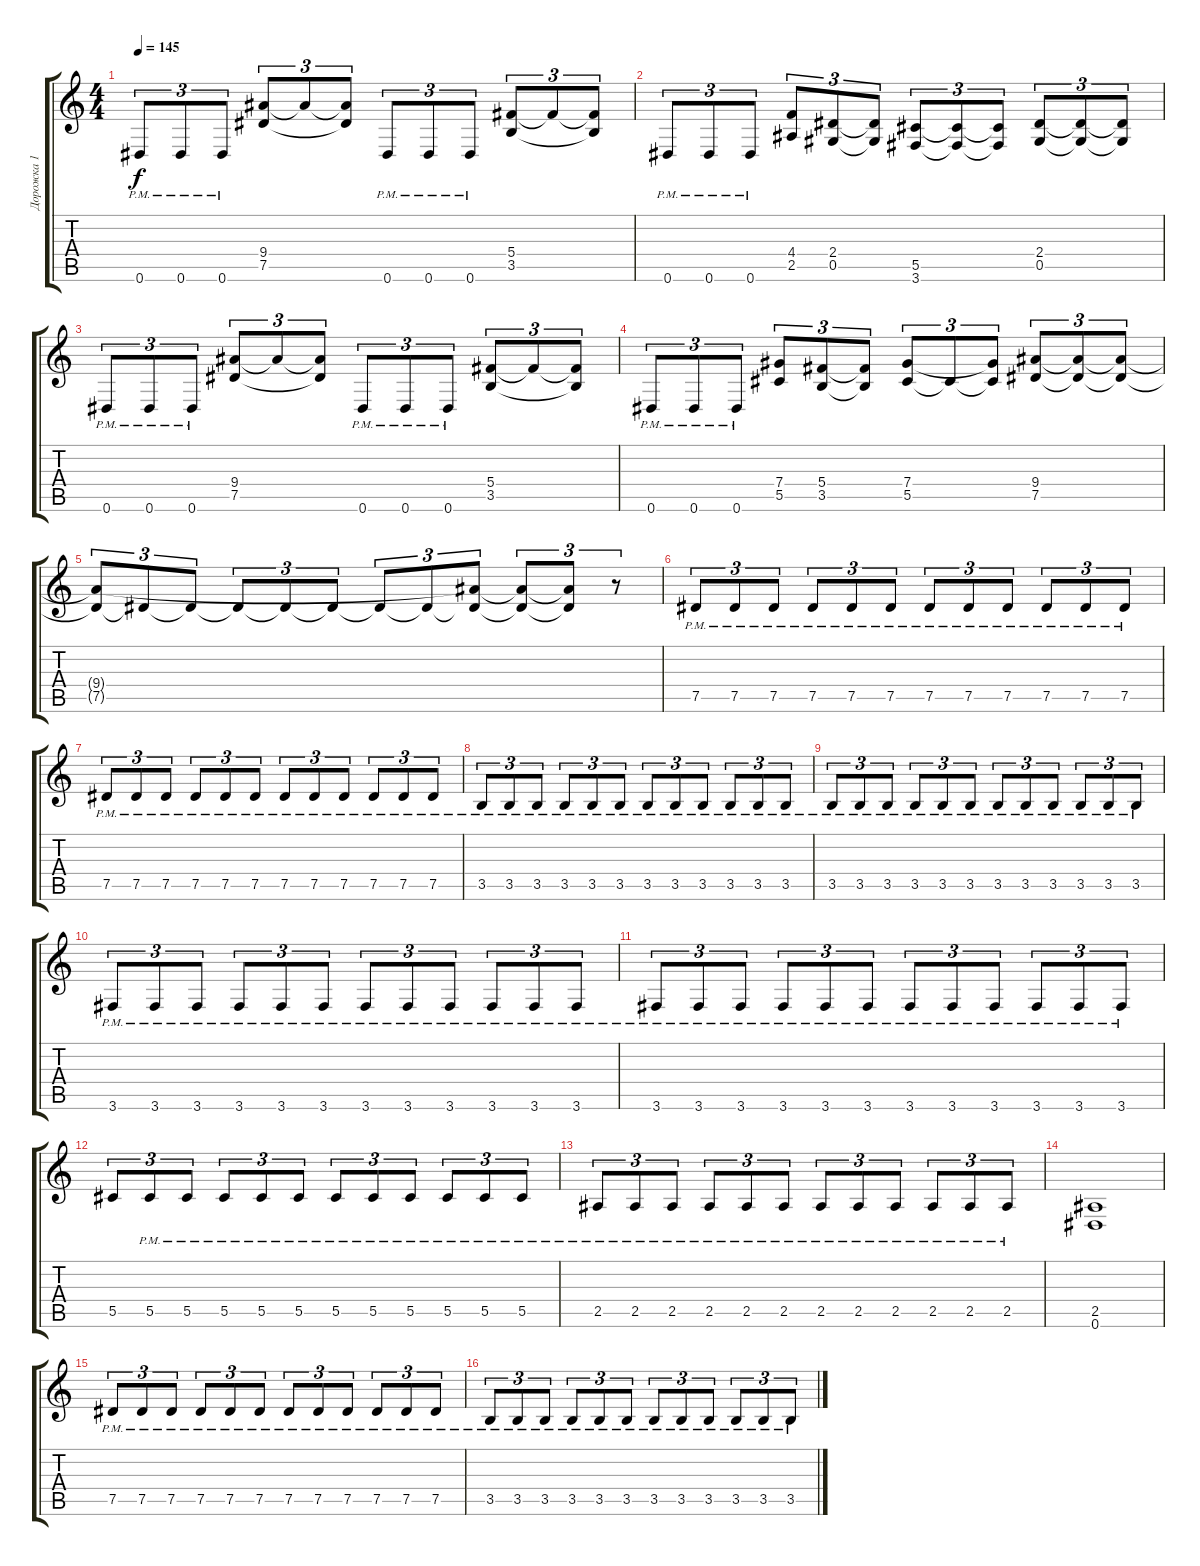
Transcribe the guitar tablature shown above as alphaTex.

\track ("Дорожка 1" "Дорожка 1") {instrument distortionguitar}
\staff {score tabs}
\tuning (Eb4 Bb3 Gb3 Db3 Ab2 Eb2) {hide}
\ts (4 4)
\tempo 145
\clef g2
\ks c
0.6{pm}.8{tu (3 2) dy f} 0.6{pm}.8{tu (3 2)} 0.6{pm}.8{tu (3 2)} (9.4 7.5).8{tu (3 2)} 9.4{t}.8{tu (3 2)} (9.4{t} 7.5{t}).8{tu (3 2)} 0.6{pm}.8{tu (3 2)} 0.6{pm}.8{tu (3 2)} 0.6{pm}.8{tu (3 2)} (5.4 3.5).8{tu (3 2)} 5.4{t}.8{tu (3 2)} (5.4{t} 3.5{t}).8{tu (3 2)} |
0.6{pm}.8{tu (3 2)} 0.6{pm}.8{tu (3 2)} 0.6{pm}.8{tu (3 2)} (4.4 2.5).8{tu (3 2)} (2.4 0.5).8{tu (3 2)} (2.4{t} 0.5{t}).8{tu (3 2)} (5.5 3.6).8{tu (3 2)} (5.5{t} 3.6{t}).8{tu (3 2)} (5.5{t} 3.6{t}).8{tu (3 2)} (2.4 0.5).8{tu (3 2)} (2.4{t} 0.5{t}).8{tu (3 2)} (2.4{t} 0.5{t}).8{tu (3 2)} |
0.6{pm}.8{tu (3 2)} 0.6{pm}.8{tu (3 2)} 0.6{pm}.8{tu (3 2)} (9.4 7.5).8{tu (3 2)} 9.4{t}.8{tu (3 2)} (9.4{t} 7.5{t}).8{tu (3 2)} 0.6{pm}.8{tu (3 2)} 0.6{pm}.8{tu (3 2)} 0.6{pm}.8{tu (3 2)} (5.4 3.5).8{tu (3 2)} 5.4{t}.8{tu (3 2)} (5.4{t} 3.5{t}).8{tu (3 2)} |
0.6{pm}.8{tu (3 2)} 0.6{pm}.8{tu (3 2)} 0.6{pm}.8{tu (3 2)} (7.4 5.5).8{tu (3 2)} (5.4 3.5).8{tu (3 2)} (5.4{t} 3.5{t}).8{tu (3 2)} (7.4 5.5).8{tu (3 2)} 5.5{t}.8{tu (3 2)} (7.4{t} 5.5{t}).8{tu (3 2)} (9.4 7.5).8{tu (3 2)} (9.4{t} 7.5{t}).8{tu (3 2)} (9.4{t} 7.5{t}).8{tu (3 2)} |
(9.4{t} 7.5{t}).8{tu (3 2)} 7.5{t}.8{tu (3 2)} 7.5{t}.8{tu (3 2)} 7.5{t}.8{tu (3 2)} 7.5{t}.8{tu (3 2)} 7.5{t}.8{tu (3 2)} 7.5{t}.8{tu (3 2)} 7.5{t}.8{tu (3 2)} (9.4{t} 7.5{t}).8{tu (3 2)} (9.4{t} 7.5{t}).8{tu (3 2)} (9.4{t} 7.5{t}).8{tu (3 2)} r.8{tu (3 2)} |
7.5{pm}.8{tu (3 2)} 7.5{pm}.8{tu (3 2)} 7.5{pm}.8{tu (3 2)} 7.5{pm}.8{tu (3 2)} 7.5{pm}.8{tu (3 2)} 7.5{pm}.8{tu (3 2)} 7.5{pm}.8{tu (3 2)} 7.5{pm}.8{tu (3 2)} 7.5{pm}.8{tu (3 2)} 7.5{pm}.8{tu (3 2)} 7.5{pm}.8{tu (3 2)} 7.5{pm}.8{tu (3 2)} |
7.5{pm}.8{tu (3 2)} 7.5{pm}.8{tu (3 2)} 7.5{pm}.8{tu (3 2)} 7.5{pm}.8{tu (3 2)} 7.5{pm}.8{tu (3 2)} 7.5{pm}.8{tu (3 2)} 7.5{pm}.8{tu (3 2)} 7.5{pm}.8{tu (3 2)} 7.5{pm}.8{tu (3 2)} 7.5{pm}.8{tu (3 2)} 7.5{pm}.8{tu (3 2)} 7.5{pm}.8{tu (3 2)} |
3.5{pm}.8{tu (3 2)} 3.5{pm}.8{tu (3 2)} 3.5{pm}.8{tu (3 2)} 3.5{pm}.8{tu (3 2)} 3.5{pm}.8{tu (3 2)} 3.5{pm}.8{tu (3 2)} 3.5{pm}.8{tu (3 2)} 3.5{pm}.8{tu (3 2)} 3.5{pm}.8{tu (3 2)} 3.5{pm}.8{tu (3 2)} 3.5{pm}.8{tu (3 2)} 3.5{pm}.8{tu (3 2)} |
3.5{pm}.8{tu (3 2)} 3.5{pm}.8{tu (3 2)} 3.5{pm}.8{tu (3 2)} 3.5{pm}.8{tu (3 2)} 3.5{pm}.8{tu (3 2)} 3.5{pm}.8{tu (3 2)} 3.5{pm}.8{tu (3 2)} 3.5{pm}.8{tu (3 2)} 3.5{pm}.8{tu (3 2)} 3.5{pm}.8{tu (3 2)} 3.5{pm}.8{tu (3 2)} 3.5{pm}.8{tu (3 2)} |
3.6{pm}.8{tu (3 2)} 3.6{pm}.8{tu (3 2)} 3.6{pm}.8{tu (3 2)} 3.6{pm}.8{tu (3 2)} 3.6{pm}.8{tu (3 2)} 3.6{pm}.8{tu (3 2)} 3.6{pm}.8{tu (3 2)} 3.6{pm}.8{tu (3 2)} 3.6{pm}.8{tu (3 2)} 3.6{pm}.8{tu (3 2)} 3.6{pm}.8{tu (3 2)} 3.6{pm}.8{tu (3 2)} |
3.6{pm}.8{tu (3 2)} 3.6{pm}.8{tu (3 2)} 3.6{pm}.8{tu (3 2)} 3.6{pm}.8{tu (3 2)} 3.6{pm}.8{tu (3 2)} 3.6{pm}.8{tu (3 2)} 3.6{pm}.8{tu (3 2)} 3.6{pm}.8{tu (3 2)} 3.6{pm}.8{tu (3 2)} 3.6{pm}.8{tu (3 2)} 3.6{pm}.8{tu (3 2)} 3.6{pm}.8{tu (3 2)} |
5.5.8{tu (3 2)} 5.5{pm}.8{tu (3 2)} 5.5{pm}.8{tu (3 2)} 5.5{pm}.8{tu (3 2)} 5.5{pm}.8{tu (3 2)} 5.5{pm}.8{tu (3 2)} 5.5{pm}.8{tu (3 2)} 5.5{pm}.8{tu (3 2)} 5.5{pm}.8{tu (3 2)} 5.5{pm}.8{tu (3 2)} 5.5{pm}.8{tu (3 2)} 5.5{pm}.8{tu (3 2)} |
2.5{pm}.8{tu (3 2)} 2.5{pm}.8{tu (3 2)} 2.5{pm}.8{tu (3 2)} 2.5{pm}.8{tu (3 2)} 2.5{pm}.8{tu (3 2)} 2.5{pm}.8{tu (3 2)} 2.5{pm}.8{tu (3 2)} 2.5{pm}.8{tu (3 2)} 2.5{pm}.8{tu (3 2)} 2.5{pm}.8{tu (3 2)} 2.5{pm}.8{tu (3 2)} 2.5{pm}.8{tu (3 2)} |
(2.5 0.6).1 |
7.5{pm}.8{tu (3 2)} 7.5{pm}.8{tu (3 2)} 7.5{pm}.8{tu (3 2)} 7.5{pm}.8{tu (3 2)} 7.5{pm}.8{tu (3 2)} 7.5{pm}.8{tu (3 2)} 7.5{pm}.8{tu (3 2)} 7.5{pm}.8{tu (3 2)} 7.5{pm}.8{tu (3 2)} 7.5{pm}.8{tu (3 2)} 7.5{pm}.8{tu (3 2)} 7.5{pm}.8{tu (3 2)} |
3.5{pm}.8{tu (3 2)} 3.5{pm}.8{tu (3 2)} 3.5{pm}.8{tu (3 2)} 3.5{pm}.8{tu (3 2)} 3.5{pm}.8{tu (3 2)} 3.5{pm}.8{tu (3 2)} 3.5{pm}.8{tu (3 2)} 3.5{pm}.8{tu (3 2)} 3.5{pm}.8{tu (3 2)} 3.5{pm}.8{tu (3 2)} 3.5{pm}.8{tu (3 2)} 3.5{pm}.8{tu (3 2)}
